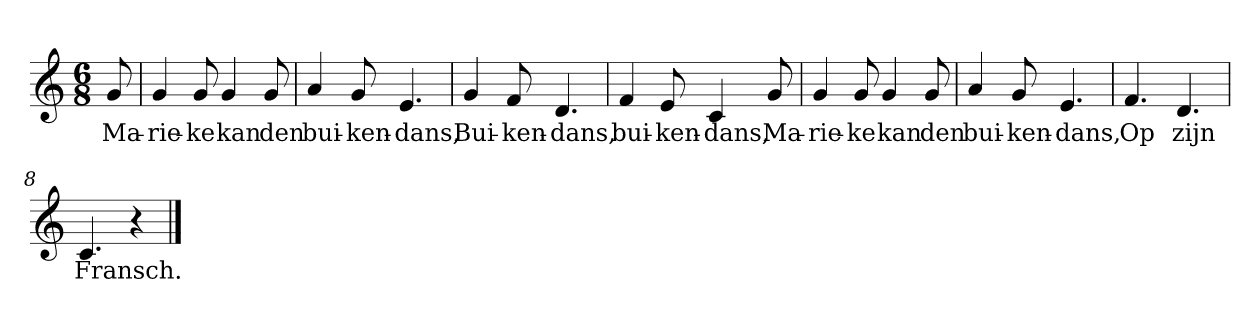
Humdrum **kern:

**kern	**text
*part1	*part1
*staff1	*staff1
*clefG2	*
*k[]	*
*C:	*
*M6/8	*
*MM120	*
=	=
8g	Ma-
=1	=1
4g	-rie-
8g	-ke
4g	kan
8g	den
=2	=2
4a	bui-
8g	-ken-
4.e	-dans,
=3	=3
4g	Bui-
8f	-ken-
4.d	-dans,
=4	=4
4f	bui-
8e	-ken-
4c	-dans,
8g	Ma-
=5	=5
4g	-rie-
8g	-ke
4g	kan
8g	den
=6	=6
4a	bui-
8g	-ken-
4.e	-dans,
=7	=7
4.f	Op
4.d	zijn
=8	=8
4.c	Fransch.
4r	.
==	==
*-	*-
